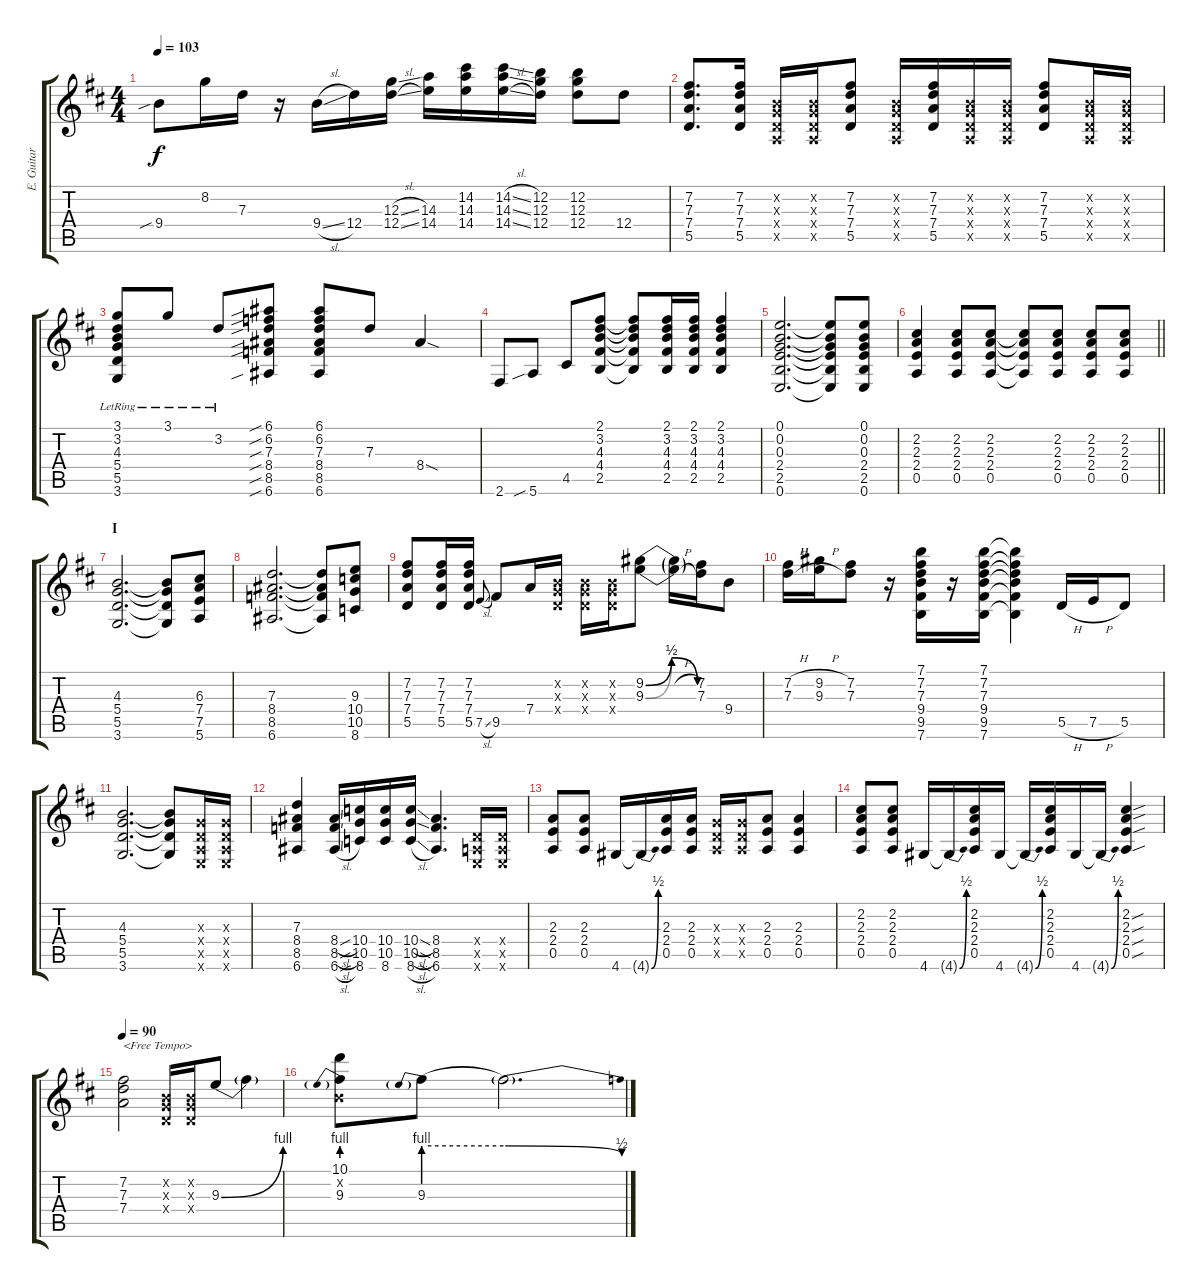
\track ("E. Guitar" "E. Guitar") {instrument overdrivenguitar}
\staff {score tabs}
\tuning (E4 B3 G3 D3 A2 E2) {hide}
\ts (4 4)
\tempo 103
\clef g2
\ks d
9.4{sib}.8{dy f} 8.2.16 7.3.16 r.16 9.4{sl}.16 12.4.16 (12.3{sl} 12.4{sl}).16 (14.3 14.4).16 (14.2 14.3 14.4).16 (14.2{sl} 14.3{sl} 14.4{sl}).16 (12.2 12.3 12.4).16 (12.2 12.3 12.4).8 12.4.8 |
(7.2 7.3 7.4 5.5).8{d} (7.2 7.3 7.4 5.5).16 (0.2{x} 0.3{x} 0.4{x} 0.5{x}).16 (0.2{x} 0.3{x} 0.4{x} 0.5{x}).16 (7.2 7.3 7.4 5.5).8 (0.2{x} 0.3{x} 0.4{x} 0.5{x}).16 (7.2 7.3 7.4 5.5).16 (0.2{x} 0.3{x} 0.4{x} 0.5{x}).16 (0.2{x} 0.3{x} 0.4{x} 0.5{x}).16 (7.2 7.3 7.4 5.5).8 (0.2{x} 0.3{x} 0.4{x} 0.5{x}).16 (0.2{x} 0.3{x} 0.4{x} 0.5{x}).16 |
(3.1{lr} 3.2{lr} 4.3{lr} 5.4{lr} 5.5{lr} 3.6{lr}).8 3.1{lr}.8 3.2{lr}.8 (6.1{sib} 6.2{sib} 7.3{sib} 8.4{sib} 8.5{sib} 6.6{sib}).8 (6.1 6.2 7.3 8.4 8.5 6.6).8 7.3.8 8.4{sod}.4 |
2.6.8 5.6{sib}.8 4.5.8 (2.1 3.2 4.3 4.4 2.5).8 (2.1{t} 3.2{t} 4.3{t} 4.4{t} 2.5{t}).8 (2.1 3.2 4.3 4.4 2.5).16 (2.1 3.2 4.3 4.4 2.5).16 (2.1 3.2 4.3 4.4 2.5).4 |
(0.1 0.2 0.3 2.4 2.5 0.6).2{d} (0.1{t} 0.2{t} 0.3{t} 2.4{t} 2.5{t} 0.6{t}).8 (0.1 0.2 0.3 2.4 2.5 0.6).8 |
\barLineRight lightlight
(2.2 2.3 2.4 0.5).4 (2.2 2.3 2.4 0.5).8 (2.2 2.3 2.4 0.5).8 (2.2{t} 2.3{t} 2.4{t} 0.5{t}).8 (2.2 2.3 2.4 0.5).8 (2.2 2.3 2.4 0.5).8 (2.2 2.3 2.4 0.5).8 |
\section ("" "I")
(4.3 5.4 5.5 3.6).2{d} (4.3{t} 5.4{t} 5.5{t} 3.6{t}).8 (6.3 7.4 7.5 5.6).8 |
(7.3 8.4 8.5 6.6).2{d} (7.3{t} 8.4{t} 8.5{t} 6.6{t}).8 (9.3 10.4 10.5 8.6).8 |
(7.2 7.3 7.4 5.5).8 (7.2 7.3 7.4 5.5).16 (7.2 7.3 7.4 5.5).16 7.5{sl}.8{gr onbeat} 9.5.8 7.4.16 (0.2{x} 0.3{x} 0.4{x}).16 (0.2{x} 0.3{x} 0.4{x}).16 (0.2{x} 0.3{x} 0.4{x}).16 (9.2{be (bendrelease 0 0 15 2 45 2 60 0)} 9.3{be (bendrelease 0 0 15 2 45 2 60 0)}).8 (9.2{h t} 9.3{h t}).16 (7.2 7.3).16 9.4.8 |
(7.2{h} 7.3{h}).16 (9.2{h} 9.3{h}).16 (7.2 7.3).8 r.16 (7.1 7.2 7.3 9.4 9.5 7.6).16 r.16 (7.1 7.2 7.3 9.4 9.5 7.6).16 (7.1{t} 7.2{t} 7.3{t} 9.4{t} 9.5{t} 7.6{t}).4 5.5{h}.16 7.5{h}.16 5.5.8 |
(4.3 5.4 5.5 3.6).2{d} (4.3{t} 5.4{t} 5.5{t} 3.6{t}).8 (0.3{x} 0.4{x} 0.5{x} 0.6{x}).16 (0.3{x} 0.4{x} 0.5{x} 0.6{x}).16 |
(7.3 8.4 8.5 6.6).4 (8.4{sl} 8.5{sl} 6.6{sl}).16 (10.4 10.5 8.6).16 (10.4 10.5 8.6).16 (10.4{sl} 10.5{sl} 8.6{sl}).16 (8.4 8.5 6.6).4{d} (0.4{x} 0.5{x} 0.6{x}).16 (0.4{x} 0.5{x} 0.6{x}).16 |
(2.3 2.4 0.5).8 (2.3 2.4 0.5).8 4.6.16 4.6{be (bend 0 0 60 2) t}.16 (2.3 2.4 0.5).16 (2.3 2.4 0.5).16 (0.3{x} 0.4{x} 0.5{x}).16 (0.3{x} 0.4{x} 0.5{x}).16 (2.3 2.4 0.5).8 (2.3 2.4 0.5).4 |
(2.2 2.3 2.4 0.5).8 (2.2 2.3 2.4 0.5).8 4.6.16 4.6{be (bend 0 0 60 2) t}.16 (2.2 2.3 2.4 0.5).16 4.6.16 4.6{be (bend 0 0 60 2) t}.16 (2.2 2.3 2.4 0.5).16 4.6.16 4.6{be (bend 0 0 60 2) t}.16 (2.2{sou} 2.3{sou} 2.4{sou} 0.5{sou}).4 |
\tempo 90
(7.2 7.3 7.4).2{txt "<Free Tempo>"} (0.2{x} 0.3{x} 0.4{x}).16 (0.2{x} 0.3{x} 0.4{x}).16 9.3{be (bend 0 0 60 4)}.8 9.3{t}.4 |
(10.1 0.2{x} 9.3{be (prebend 0 4 60 4)}).8 9.3{be (prebend 0 4 60 4)}.8 9.3{be (release 0 4 60 2) t}.2{d}
